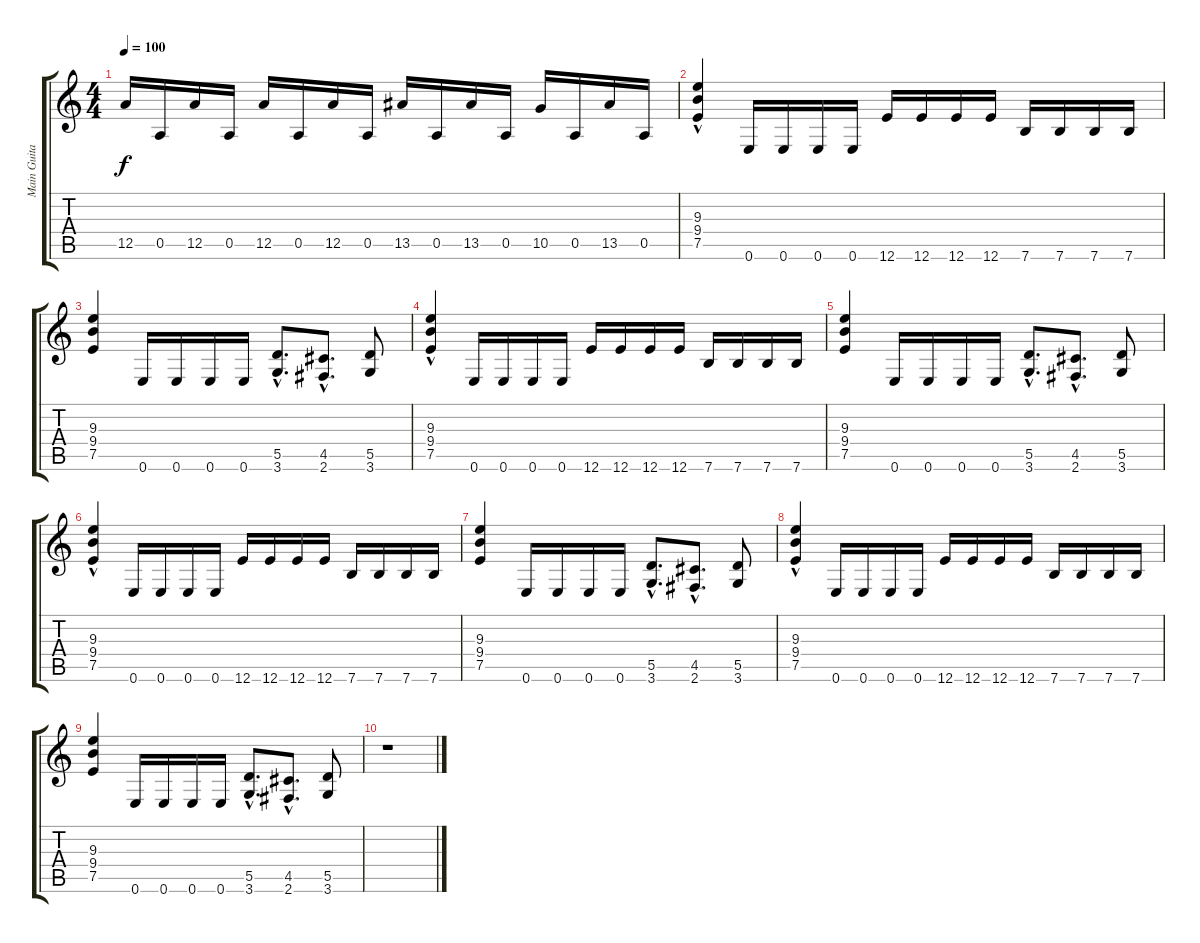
\track ("Main Guitar" "Main Guita") {instrument distortionguitar}
\staff {score tabs}
\tuning (E4 B3 G3 D3 A2 E2) {hide}
\ts (4 4)
\tempo 100
\clef g2
\ks c
12.5.16{dy f} 0.5.16 12.5.16 0.5.16 12.5.16 0.5.16 12.5.16 0.5.16 13.5.16 0.5.16 13.5.16 0.5.16 10.5.16 0.5.16 13.5.16 0.5.16 |
(9.3 9.4 7.5{hac}).4 0.6.16 0.6.16 0.6.16 0.6.16 12.6.16 12.6.16 12.6.16 12.6.16 7.6.16 7.6.16 7.6.16 7.6.16 |
(9.3 9.4 7.5).4 0.6.16 0.6.16 0.6.16 0.6.16 (5.5{hac} 3.6{hac}).8{d} (4.5{hac} 2.6{hac}).8{d} (5.5 3.6).8 |
(9.3 9.4 7.5{hac}).4 0.6.16 0.6.16 0.6.16 0.6.16 12.6.16 12.6.16 12.6.16 12.6.16 7.6.16 7.6.16 7.6.16 7.6.16 |
(9.3 9.4 7.5).4 0.6.16 0.6.16 0.6.16 0.6.16 (5.5{hac} 3.6{hac}).8{d} (4.5{hac} 2.6{hac}).8{d} (5.5 3.6).8 |
(9.3 9.4 7.5{hac}).4 0.6.16 0.6.16 0.6.16 0.6.16 12.6.16 12.6.16 12.6.16 12.6.16 7.6.16 7.6.16 7.6.16 7.6.16 |
(9.3 9.4 7.5).4 0.6.16 0.6.16 0.6.16 0.6.16 (5.5{hac} 3.6{hac}).8{d} (4.5{hac} 2.6{hac}).8{d} (5.5 3.6).8 |
(9.3 9.4 7.5{hac}).4 0.6.16 0.6.16 0.6.16 0.6.16 12.6.16 12.6.16 12.6.16 12.6.16 7.6.16 7.6.16 7.6.16 7.6.16 |
(9.3 9.4 7.5).4 0.6.16 0.6.16 0.6.16 0.6.16 (5.5{hac} 3.6{hac}).8{d} (4.5{hac} 2.6{hac}).8{d} (5.5 3.6).8 |
r.1
